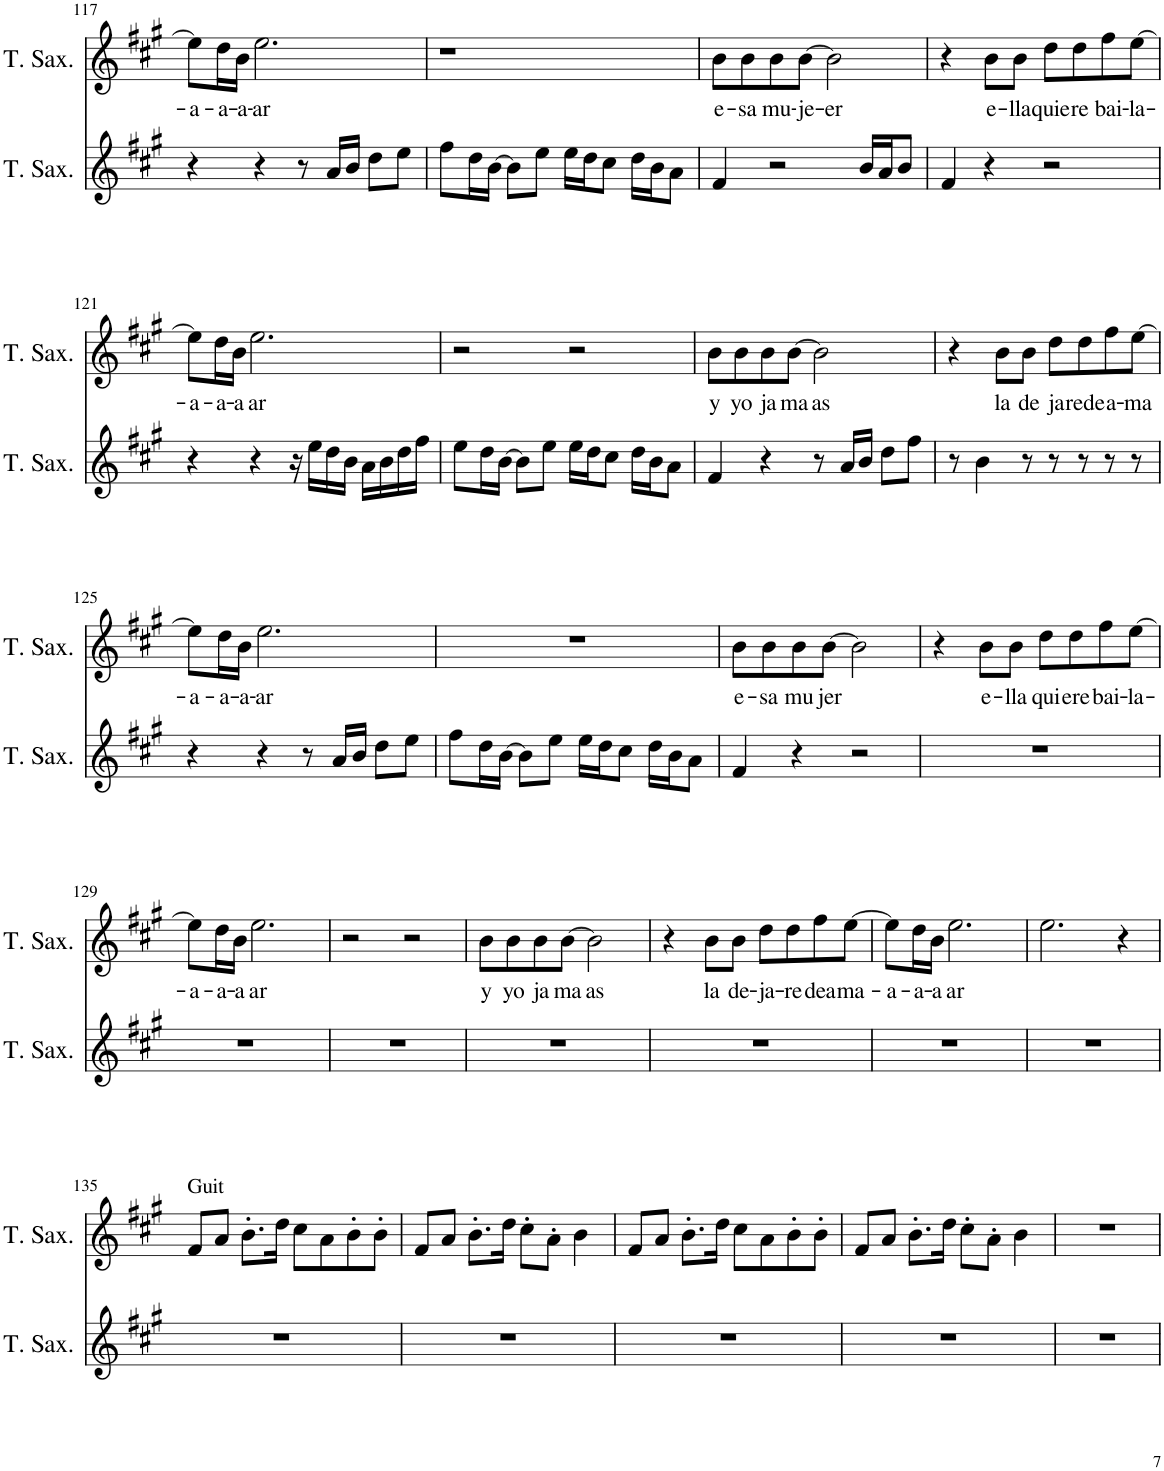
**kern	**kern	**text
*part2	*part1	*part1
*staff2	*staff1	*staff1
*I"Tenor Saxophone	*I"Tenor Saxophone	*
*I'T. Sax.	*I'T. Sax.	*
!!LO:PB:g=z
*clefG2	*clefG2	*
*Trd8c14	*Trd8c14	*
*k[f#c#g#]	*k[f#c#g#]	*
*M4/4	*M4/4	*
=117	=117	=117
!	!	!LO:LY:b
4r	8ee\L]	-a-
!	!	!LO:LY:b
.	16dd\L	-a-
!	!	!LO:LY:b
.	16b\JJ	-a-
!	!	!LO:LY:b
4r	2.ee\	-ar
8r	.	.
16a/LL	.	.
16b/JJ	.	.
8dd\L	.	.
8ee\J	.	.
=118	=118	=118
8ff#\L	1r	.
16dd\L	.	.
[16b\JJ	.	.
8b\L]	.	.
8ee\J	.	.
16ee\LL	.	.
16dd\J	.	.
8cc#\J	.	.
16dd\LL	.	.
16b\J	.	.
8a\J	.	.
=119	=119	=119
!	!	!LO:LY:b
4f#/	8b\L	e-
!	!	!LO:LY:b
.	8b\	-sa
!	!	!LO:LY:b
2r	8b\	mu-
!	!	!LO:LY:b
.	[8b\J	-je-
!	!	!LO:LY:b
.	2b\]	-er
16b/LL	.	.
16a/J	.	.
8b/J	.	.
=120	=120	=120
4f#/	4r	.
!	!	!LO:LY:b
4r	8b\L	e-
!	!	!LO:LY:b
.	8b\J	-lla
!	!	!LO:LY:b
2r	8dd\L	quie-
!	!	!LO:LY:b
.	8dd\	-re
!	!	!LO:LY:b
.	8ff#\	bai-
!	!	!LO:LY:b
.	[8ee\J	-la-
!!LO:LB:g=z
=121	=121	=121
!	!	!LO:LY:b
4r	8ee\L]	-a-
!	!	!LO:LY:b
.	16dd\L	-a-
!	!	!LO:LY:b
.	16b\JJ	-a-
!	!	!LO:LY:b
4r	2.ee\	-ar
16r	.	.
16ee\LL	.	.
16dd\	.	.
16b\JJ	.	.
16a\LL	.	.
16b\	.	.
16dd\	.	.
16ff#\JJ	.	.
=122	=122	=122
8ee\L	2r	.
16dd\L	.	.
[16b\JJ	.	.
8b\L]	.	.
8ee\J	.	.
16ee\LL	2r	.
16dd\J	.	.
8cc#\J	.	.
16dd\LL	.	.
16b\J	.	.
8a\J	.	.
=123	=123	=123
!	!	!LO:LY:b
4f#/	8b\L	y
!	!	!LO:LY:b
.	8b\	yo
!	!	!LO:LY:b
4r	8b\	ja-
!	!	!LO:LY:b
.	[8b\J	-ma-
!	!	!LO:LY:b
8r	2b\]	-as
16a/LL	.	.
16b/JJ	.	.
8dd\L	.	.
8ff#\J	.	.
=124	=124	=124
8r	4r	.
4b\	.	.
!	!	!LO:LY:b
.	8b\L	la
!	!	!LO:LY:b
8r	8b\J	de
!	!	!LO:LY:b
8r	8dd\L	ja-
!	!	!LO:LY:b
8r	8dd\	-rede
!	!	!LO:LY:b
8r	8ff#\	a-
!	!	!LO:LY:b
8r	[8ee\J	-ma-
!!LO:LB:g=z
=125	=125	=125
!	!	!LO:LY:b
4r	8ee\L]	-a-
!	!	!LO:LY:b
.	16dd\L	-a-
!	!	!LO:LY:b
.	16b\JJ	-a-
!	!	!LO:LY:b
4r	2.ee\	-ar
8r	.	.
16a/LL	.	.
16b/JJ	.	.
8dd\L	.	.
8ee\J	.	.
=126	=126	=126
8ff#\L	1r	.
16dd\L	.	.
[16b\JJ	.	.
8b\L]	.	.
8ee\J	.	.
16ee\LL	.	.
16dd\J	.	.
8cc#\J	.	.
16dd\LL	.	.
16b\J	.	.
8a\J	.	.
=127	=127	=127
!	!	!LO:LY:b
4f#/	8b\L	e-
!	!	!LO:LY:b
.	8b\	-sa
!	!	!LO:LY:b
4r	8b\	mu-
!	!	!LO:LY:b
.	[8b\J	-jer
2r	2b\]	.
=128	=128	=128
1r	4r	.
!	!	!LO:LY:b
.	8b\L	e-
!	!	!LO:LY:b
.	8b\J	-lla
!	!	!LO:LY:b
.	8dd\L	qui-
!	!	!LO:LY:b
.	8dd\	-ere
!	!	!LO:LY:b
.	8ff#\	bai-
!	!	!LO:LY:b
.	[8ee\J	-la-
!!LO:LB:g=z
=129	=129	=129
!	!	!LO:LY:b
1r	8ee\L]	-a-
!	!	!LO:LY:b
.	16dd\L	-a-
!	!	!LO:LY:b
.	16b\JJ	-a-
!	!	!LO:LY:b
.	2.ee\	-ar
=130	=130	=130
1r	2r	.
.	2r	.
=131	=131	=131
!	!	!LO:LY:b
1r	8b\L	y
!	!	!LO:LY:b
.	8b\	yo
!	!	!LO:LY:b
.	8b\	ja-
!	!	!LO:LY:b
.	[8b\J	-ma-
!	!	!LO:LY:b
.	2b\]	-as
=132	=132	=132
1r	4r	.
!	!	!LO:LY:b
.	8b\L	la
!	!	!LO:LY:b
.	8b\J	de-
!	!	!LO:LY:b
.	8dd\L	-ja-
!	!	!LO:LY:b
.	8dd\	-re
!	!	!LO:LY:b
.	8ff#\	dea-
!	!	!LO:LY:b
.	[8ee\J	-ma-
=133	=133	=133
!	!	!LO:LY:b
1r	8ee\L]	-a-
!	!	!LO:LY:b
.	16dd\L	-a-
!	!	!LO:LY:b
.	16b\JJ	-a-
!	!	!LO:LY:b
.	2.ee\	-ar
=134	=134	=134
1r	2.ee\	.
.	4r	.
!!LO:LB:g=z
=135	=135	=135
!	!LO:TX:a:t=Guit	!
1r	8f#/L	.
.	8a/J	.
.	8.b'\L	.
.	16dd\Jk	.
.	8cc#\L	.
.	8a\	.
.	8b'\	.
.	8b'\J	.
=136	=136	=136
1r	8f#/L	.
.	8a/J	.
.	8.b'\L	.
.	16dd\Jk	.
.	8cc#'\L	.
.	8a'\J	.
.	4b\	.
=137	=137	=137
1r	8f#/L	.
.	8a/J	.
.	8.b'\L	.
.	16dd\Jk	.
.	8cc#\L	.
.	8a\	.
.	8b'\	.
.	8b'\J	.
=138	=138	=138
1r	8f#/L	.
.	8a/J	.
.	8.b'\L	.
.	16dd\Jk	.
.	8cc#'\L	.
.	8a'\J	.
.	4b\	.
=139	=139	=139
1r	1r	.
=	=	=
*-	*-	*-
